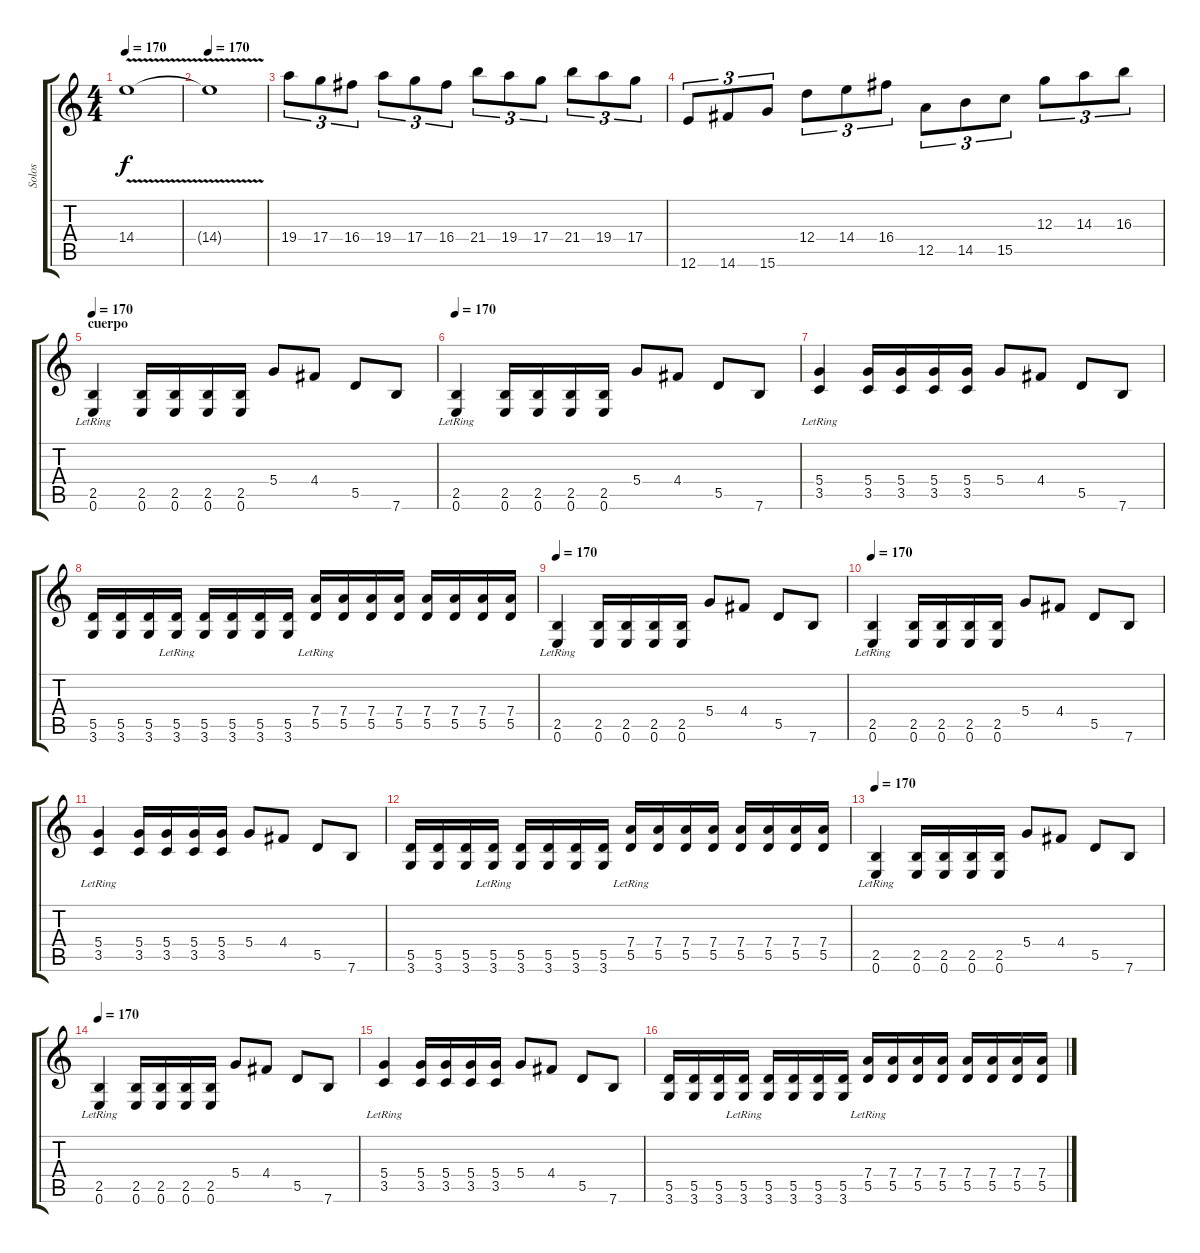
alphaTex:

\track ("Solos" "Solos") {instrument distortionguitar}
\staff {score tabs}
\tuning (E4 B3 G3 D3 A2 E2) {hide}
\ts (4 4)
\tempo 170
\clef g2
\ks c
14.4{v}.1{dy f} |
\tempo 170
14.4{v t}.1 |
19.4.8{tu (3 2)} 17.4.8{tu (3 2)} 16.4.8{tu (3 2)} 19.4.8{tu (3 2)} 17.4.8{tu (3 2)} 16.4.8{tu (3 2)} 21.4.8{tu (3 2)} 19.4.8{tu (3 2)} 17.4.8{tu (3 2)} 21.4.8{tu (3 2)} 19.4.8{tu (3 2)} 17.4.8{tu (3 2)} |
12.6.8{tu (3 2)} 14.6.8{tu (3 2)} 15.6.8{tu (3 2)} 12.4.8{tu (3 2)} 14.4.8{tu (3 2)} 16.4.8{tu (3 2)} 12.5.8{tu (3 2)} 14.5.8{tu (3 2)} 15.5.8{tu (3 2)} 12.3.8{tu (3 2)} 14.3.8{tu (3 2)} 16.3.8{tu (3 2)} |
\section ("" "cuerpo")
\tempo 170
(2.5{lr} 0.6{lr}).4{instrument overdrivenguitar} (2.5 0.6).16 (2.5 0.6).16 (2.5 0.6).16 (2.5 0.6).16 5.4.8 4.4.8 5.5.8 7.6.8 |
\tempo 170
(2.5{lr} 0.6).4{instrument overdrivenguitar} (2.5 0.6).16 (2.5 0.6).16 (2.5 0.6).16 (2.5 0.6).16 5.4.8 4.4.8 5.5.8 7.6.8 |
(5.4{lr} 3.5{lr}).4 (5.4 3.5).16 (5.4 3.5).16 (5.4 3.5).16 (5.4 3.5).16 5.4.8 4.4.8 5.5.8 7.6.8 |
(5.5 3.6).16 (5.5 3.6).16 (5.5 3.6).16 (5.5{lr} 3.6{lr}).16 (5.5 3.6).16 (5.5 3.6).16 (5.5 3.6).16 (5.5 3.6).16 (7.4{lr} 5.5{lr}).16 (7.4 5.5).16 (7.4 5.5).16 (7.4 5.5).16 (7.4 5.5).16 (7.4 5.5).16 (7.4 5.5).16 (7.4 5.5).16 |
\tempo 170
(2.5{lr} 0.6{lr}).4{instrument overdrivenguitar} (2.5 0.6).16 (2.5 0.6).16 (2.5 0.6).16 (2.5 0.6).16 5.4.8 4.4.8 5.5.8 7.6.8 |
\tempo 170
(2.5{lr} 0.6).4{instrument overdrivenguitar} (2.5 0.6).16 (2.5 0.6).16 (2.5 0.6).16 (2.5 0.6).16 5.4.8 4.4.8 5.5.8 7.6.8 |
(5.4{lr} 3.5{lr}).4 (5.4 3.5).16 (5.4 3.5).16 (5.4 3.5).16 (5.4 3.5).16 5.4.8 4.4.8 5.5.8 7.6.8 |
(5.5 3.6).16 (5.5 3.6).16 (5.5 3.6).16 (5.5{lr} 3.6{lr}).16 (5.5 3.6).16 (5.5 3.6).16 (5.5 3.6).16 (5.5 3.6).16 (7.4{lr} 5.5{lr}).16 (7.4 5.5).16 (7.4 5.5).16 (7.4 5.5).16 (7.4 5.5).16 (7.4 5.5).16 (7.4 5.5).16 (7.4 5.5).16 |
\tempo 170
(2.5{lr} 0.6{lr}).4{instrument overdrivenguitar} (2.5 0.6).16 (2.5 0.6).16 (2.5 0.6).16 (2.5 0.6).16 5.4.8 4.4.8 5.5.8 7.6.8 |
\tempo 170
(2.5{lr} 0.6).4{instrument overdrivenguitar} (2.5 0.6).16 (2.5 0.6).16 (2.5 0.6).16 (2.5 0.6).16 5.4.8 4.4.8 5.5.8 7.6.8 |
(5.4{lr} 3.5{lr}).4 (5.4 3.5).16 (5.4 3.5).16 (5.4 3.5).16 (5.4 3.5).16 5.4.8 4.4.8 5.5.8 7.6.8 |
(5.5 3.6).16 (5.5 3.6).16 (5.5 3.6).16 (5.5{lr} 3.6{lr}).16 (5.5 3.6).16 (5.5 3.6).16 (5.5 3.6).16 (5.5 3.6).16 (7.4{lr} 5.5{lr}).16 (7.4 5.5).16 (7.4 5.5).16 (7.4 5.5).16 (7.4 5.5).16 (7.4 5.5).16 (7.4 5.5).16 (7.4 5.5).16
